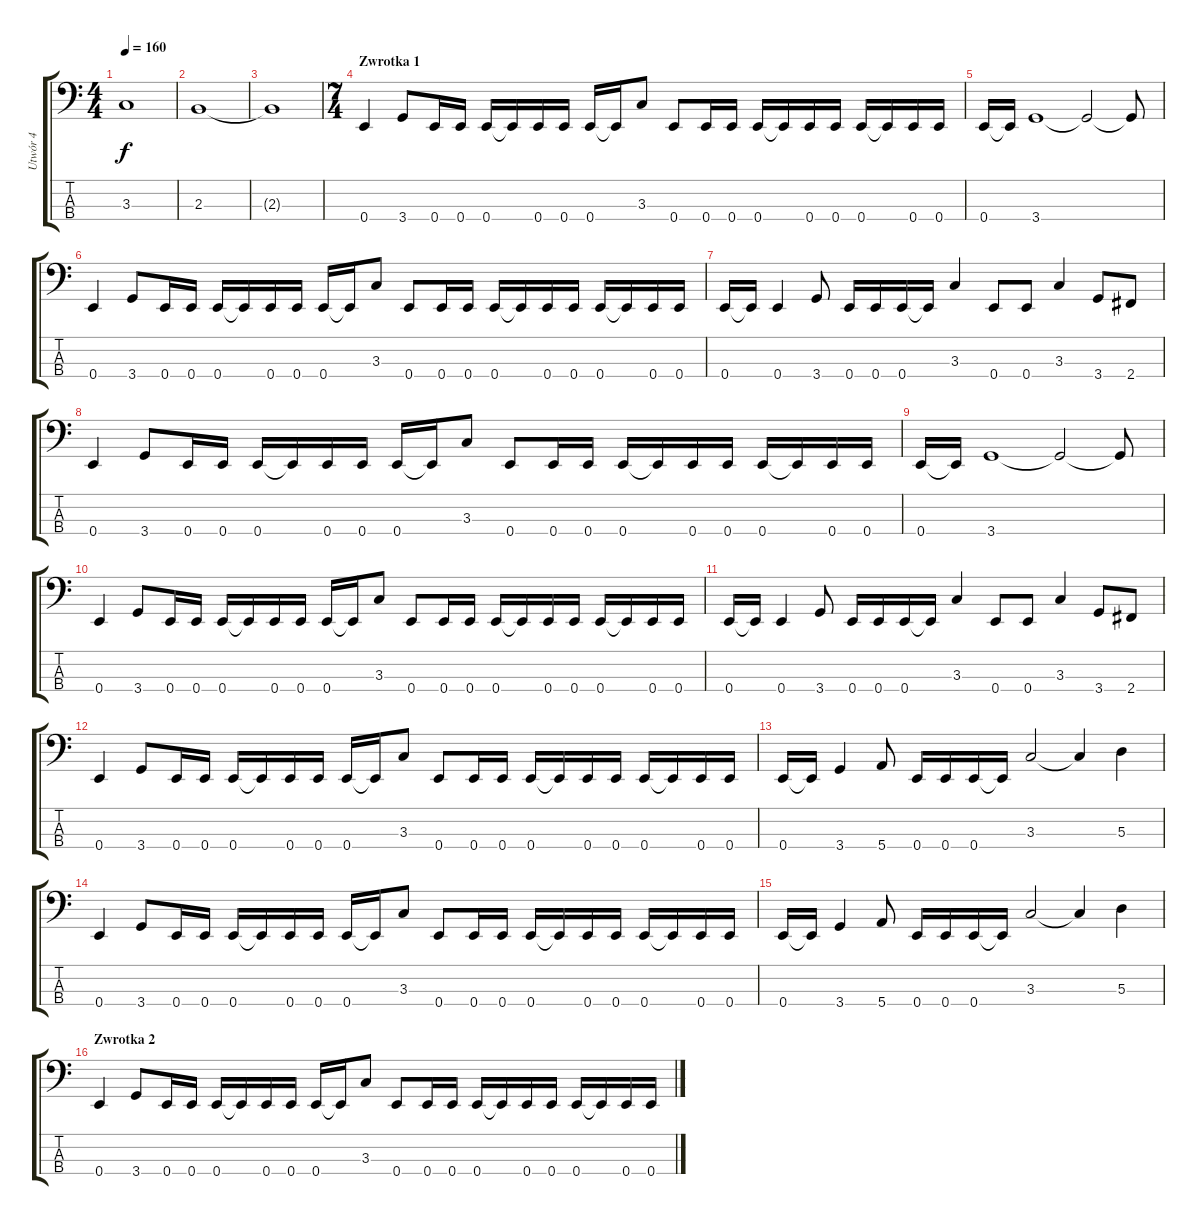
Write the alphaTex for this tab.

\track ("Utwór 4" "Utwór 4") {instrument slapbass1}
\staff {score tabs}
\tuning (G2 D2 A1 E1) {hide}
\ts (4 4)
\tempo 160
\clef f4
\ks c
3.3{t}.1{dy f} |
2.3.1 |
2.3{t}.1 |
\ts (7 4)
\section ("" "Zwrotka 1")
0.4.4 3.4.8 0.4.16 0.4.16 0.4.16 0.4{t}.16 0.4.16 0.4.16 0.4.16 0.4{t}.16 3.3.8 0.4.8 0.4.16 0.4.16 0.4.16 0.4{t}.16 0.4.16 0.4.16 0.4.16 0.4{t}.16 0.4.16 0.4.16 |
0.4.16 0.4{t}.16 3.4.1 3.4{t}.2 3.4{t}.8 |
0.4.4 3.4.8 0.4.16 0.4.16 0.4.16 0.4{t}.16 0.4.16 0.4.16 0.4.16 0.4{t}.16 3.3.8 0.4.8 0.4.16 0.4.16 0.4.16 0.4{t}.16 0.4.16 0.4.16 0.4.16 0.4{t}.16 0.4.16 0.4.16 |
0.4.16 0.4{t}.16 0.4.4 3.4.8 0.4.16 0.4.16 0.4.16 0.4{t}.16 3.3.4 0.4.8 0.4.8 3.3.4 3.4.8 2.4.8 |
0.4.4 3.4.8 0.4.16 0.4.16 0.4.16 0.4{t}.16 0.4.16 0.4.16 0.4.16 0.4{t}.16 3.3.8 0.4.8 0.4.16 0.4.16 0.4.16 0.4{t}.16 0.4.16 0.4.16 0.4.16 0.4{t}.16 0.4.16 0.4.16 |
0.4.16 0.4{t}.16 3.4.1 3.4{t}.2 3.4{t}.8 |
0.4.4 3.4.8 0.4.16 0.4.16 0.4.16 0.4{t}.16 0.4.16 0.4.16 0.4.16 0.4{t}.16 3.3.8 0.4.8 0.4.16 0.4.16 0.4.16 0.4{t}.16 0.4.16 0.4.16 0.4.16 0.4{t}.16 0.4.16 0.4.16 |
0.4.16 0.4{t}.16 0.4.4 3.4.8 0.4.16 0.4.16 0.4.16 0.4{t}.16 3.3.4 0.4.8 0.4.8 3.3.4 3.4.8 2.4.8 |
0.4.4 3.4.8 0.4.16 0.4.16 0.4.16 0.4{t}.16 0.4.16 0.4.16 0.4.16 0.4{t}.16 3.3.8 0.4.8 0.4.16 0.4.16 0.4.16 0.4{t}.16 0.4.16 0.4.16 0.4.16 0.4{t}.16 0.4.16 0.4.16 |
0.4.16 0.4{t}.16 3.4.4 5.4.8 0.4.16 0.4.16 0.4.16 0.4{t}.16 3.3.2 3.3{t}.4 5.3.4 |
0.4.4 3.4.8 0.4.16 0.4.16 0.4.16 0.4{t}.16 0.4.16 0.4.16 0.4.16 0.4{t}.16 3.3.8 0.4.8 0.4.16 0.4.16 0.4.16 0.4{t}.16 0.4.16 0.4.16 0.4.16 0.4{t}.16 0.4.16 0.4.16 |
0.4.16 0.4{t}.16 3.4.4 5.4.8 0.4.16 0.4.16 0.4.16 0.4{t}.16 3.3.2 3.3{t}.4 5.3.4 |
\section ("" "Zwrotka 2")
0.4.4 3.4.8 0.4.16 0.4.16 0.4.16 0.4{t}.16 0.4.16 0.4.16 0.4.16 0.4{t}.16 3.3.8 0.4.8 0.4.16 0.4.16 0.4.16 0.4{t}.16 0.4.16 0.4.16 0.4.16 0.4{t}.16 0.4.16 0.4.16
